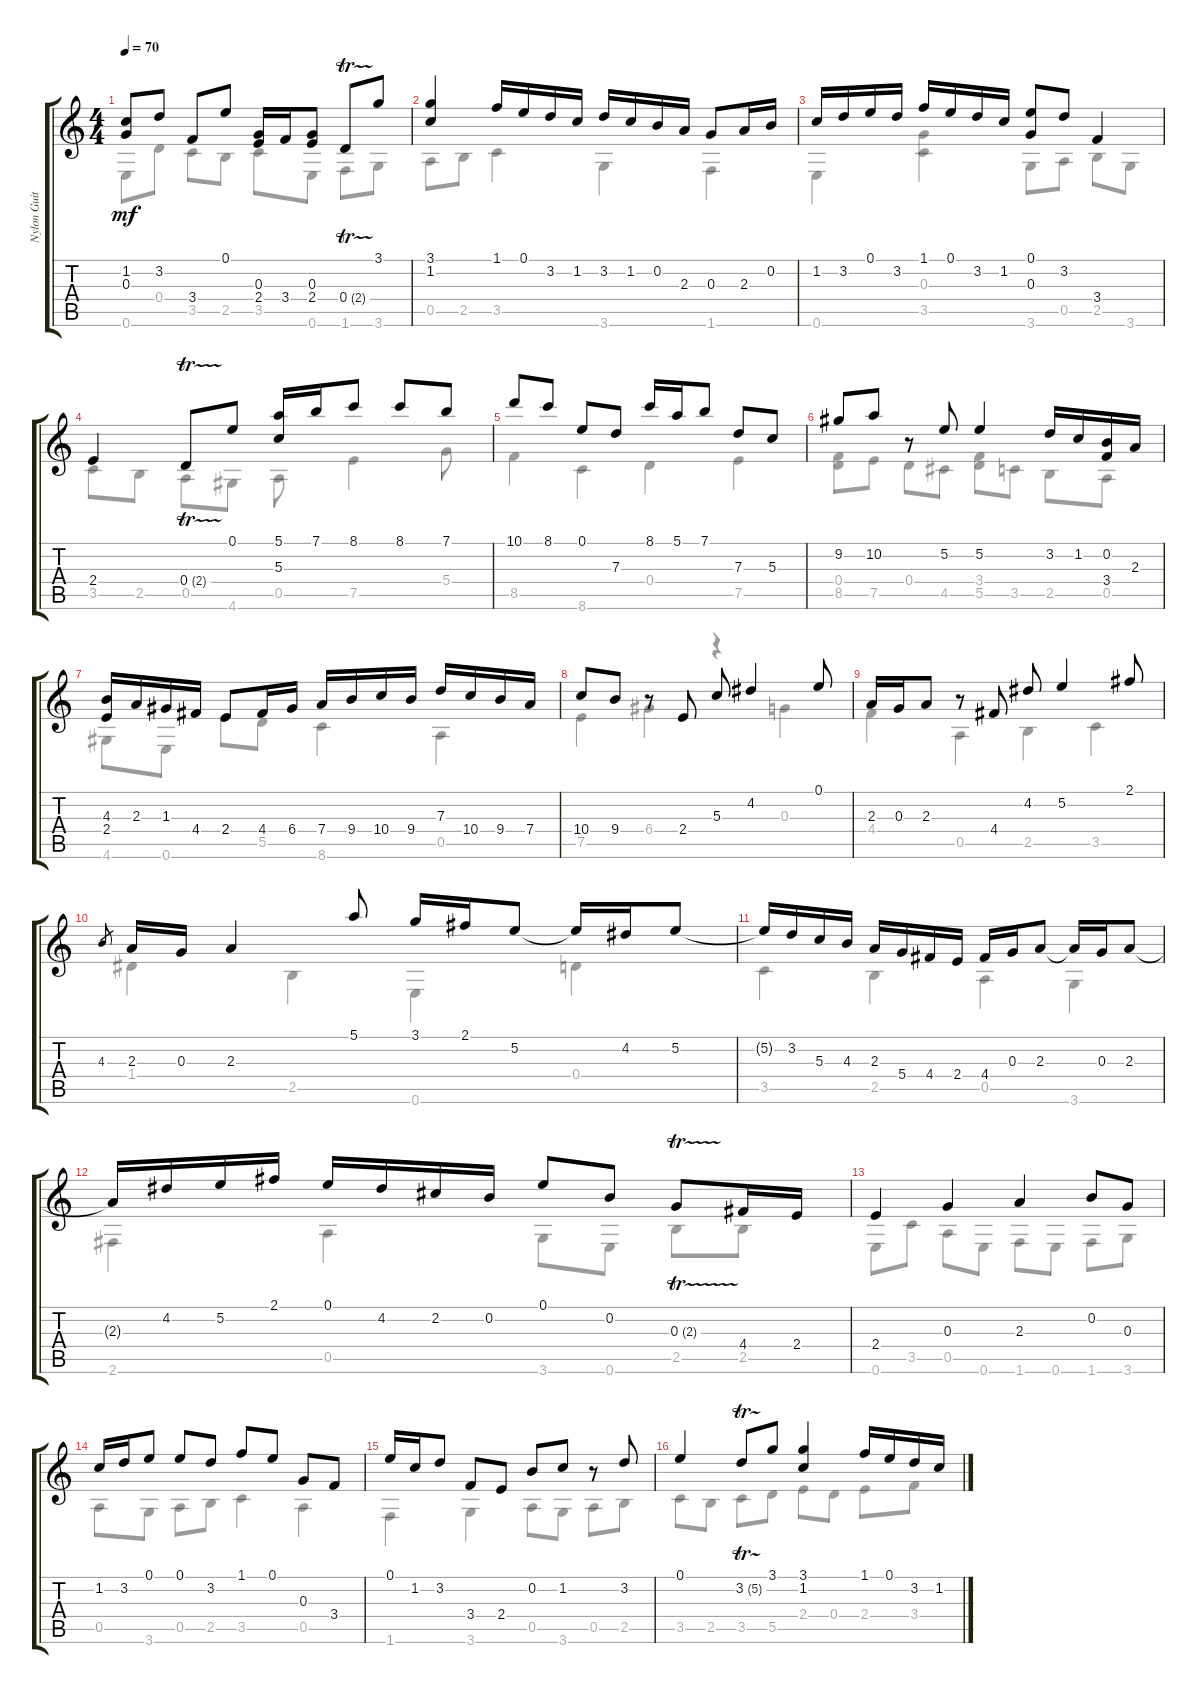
\track ("Nylon Guitar" "Nylon Guit") {instrument acousticguitarnylon}
\staff {score tabs}
\tuning (E4 B3 G3 D3 A2 E2) {hide}
\voice
\ts (4 4)
\tempo 70
\clef g2
\ks c
(1.2 0.3).8{dy mf} 3.2.8 3.4.8 0.1.8 (0.3 2.4).16 3.4.16 (0.3 2.4).8 0.4{tr (2 64)}.8 3.1.8 |
(3.1 1.2).4 1.1.16 0.1.16 3.2.16 1.2.16 3.2.16 1.2.16 0.2.16 2.3.16 0.3.8 2.3.16 0.2.16 |
1.2.16 3.2.16 0.1.16 3.2.16 1.1.16 0.1.16 3.2.16 1.2.16 (0.1 0.3).8 3.2.8 3.4.4 |
2.4.4 0.4{tr (2 32)}.8 0.1.8 (5.1 5.3).16 7.1.16 8.1.8 8.1.8 7.1.8 |
10.1.8 8.1.8 0.1.8 7.3.8 8.1.16 5.1.16 7.1.8 7.3.8 5.3.8 |
9.2.8 10.2.8 r.8 5.2.8 5.2.4 3.2.16 1.2.16 (0.2 3.4).16 2.3.16 |
(4.3 2.4).16 2.3.16 1.3.16 4.4.16 2.4.8 4.4.16 6.4.16 7.4.16 9.4.16 10.4.16 9.4.16 7.3.16 10.4.16 9.4.16 7.4.16 |
10.4.8 9.4.8 r.8 2.4.8 5.3.8 4.2.4 0.1.8 |
2.3.16 0.3.16 2.3.8 r.8 4.4.8 4.2.8 5.2.4 2.1.8 |
4.3.8{gr} 2.3.16 0.3.16 2.3.4 5.1.8 3.1.16 2.1.16 5.2.8 5.2{t}.16 4.2.16 5.2.8 |
5.2{t}.16 3.2.16 5.3.16 4.3.16 2.3.16 5.4.16 4.4.16 2.4.16 4.4.16 0.3.16 2.3.8 2.3{t}.16 0.3.16 2.3.8 |
2.3{t}.16 4.2.16 5.2.16 2.1.16 0.1.16 4.2.16 2.2.16 0.2.16 0.1.8 0.2.8 0.3{tr (2 32)}.8 4.4.16 2.4.16 |
2.4.4 0.3.4 2.3.4 0.2.8 0.3.8 |
1.2.16 3.2.16 0.1.8 0.1.8 3.2.8 1.1.8 0.1.8 0.3.8 3.4.8 |
0.1.16 1.2.16 3.2.8 3.4.8 2.4.8 0.2.8 1.2.8 r.8 3.2.8 |
0.1.4 3.2{tr (5 32)}.8 3.1.8 (3.1 1.2).4 1.1.16 0.1.16 3.2.16 1.2.16
\voice
\clef g2
\ottava regular
\simile none
\ks c
0.6.8{dy mf} 0.4.8 3.5.8 2.5.8 3.5.8 0.6.8 1.6.8 3.6.8 |
0.5.8 2.5.8 3.5.4 3.6.4 1.6.4 |
0.6.4 (0.3 3.5).4 3.6.8 0.5.8 2.5.8 3.6.8 |
3.5.8 2.5.8 0.5.8 4.6.8 0.5.8 7.5.4 5.4.8 |
8.5.4 8.6.4 0.4.4 7.5.4 |
(0.4 8.5).8 7.5.8 0.4.8 4.5.8 (3.4 5.5).8 3.5.8 2.5.8 0.5.8 |
4.6.8 0.6.8 2.4.8 5.5.8 8.6.4 0.5.4 |
7.5.4 6.4.4 r.4 0.3.4 |
4.4.4 0.5.4 2.5.4 3.5.4 |
1.4.4 2.5.4 0.6.4 0.4.4 |
3.5.4 2.5.4 0.5.4 3.6.4 |
2.6.4 0.5.4 3.6.8 0.6.8 2.5.8 2.5.8 |
0.6.8 3.5.8 0.5.8 0.6.8 1.6.8 0.6.8 1.6.8 3.6.8 |
0.5.8 3.6.8 0.5.8 2.5.8 3.5.4 0.5.4 |
1.6.4 3.6.4 0.5.8 3.6.8 0.5.8 2.5.8 |
3.5.8 2.5.8 3.5.8 5.5.8 2.4.8 0.4.8 2.4.8 3.4.8
